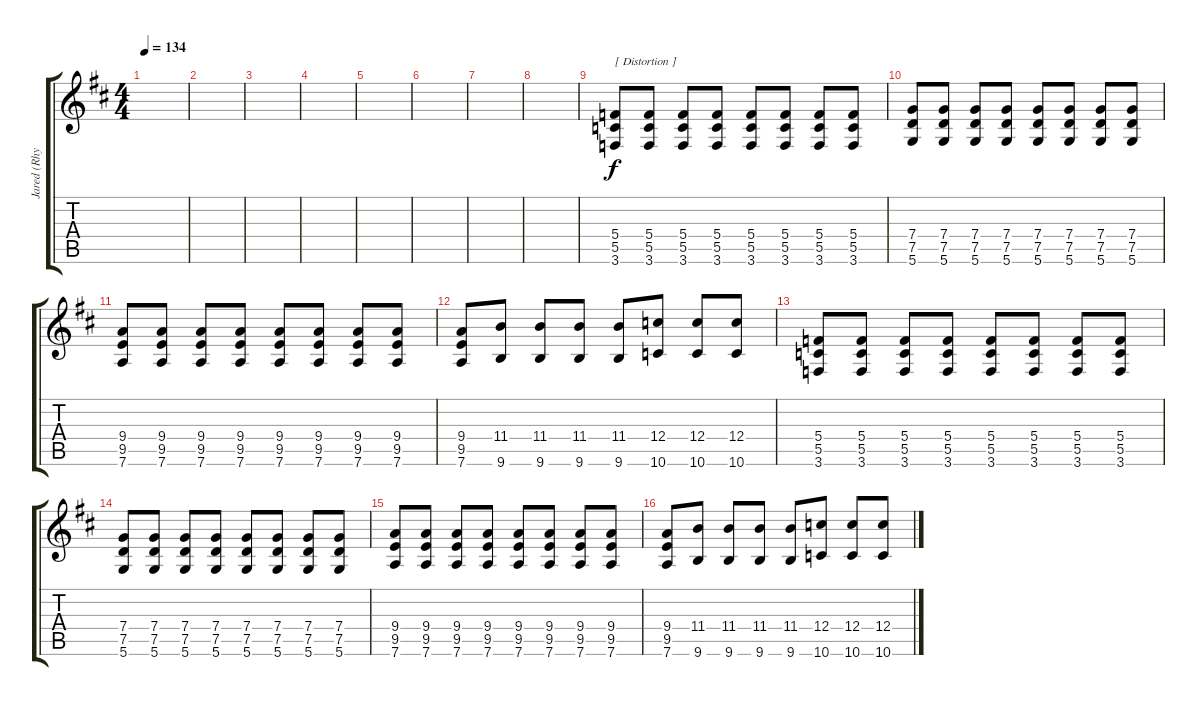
\track ("Jared (Rhythm Guitar)" "Jared (Rhy") {instrument distortionguitar}
\staff {score tabs}
\tuning (D4 A3 F3 C3 G2 D2) {hide}
\ts (4 4)
\tempo 134
\clef g2
\ks d
|
|
|
|
|
|
|
|
(5.4 5.5 3.6).8{txt "[ Distortion ]" instrument distortionguitar} (5.4 5.5 3.6).8 (5.4 5.5 3.6).8 (5.4 5.5 3.6).8 (5.4 5.5 3.6).8 (5.4 5.5 3.6).8 (5.4 5.5 3.6).8 (5.4 5.5 3.6).8 |
(7.4 7.5 5.6).8 (7.4 7.5 5.6).8 (7.4 7.5 5.6).8 (7.4 7.5 5.6).8 (7.4 7.5 5.6).8 (7.4 7.5 5.6).8 (7.4 7.5 5.6).8 (7.4 7.5 5.6).8 |
(9.4 9.5 7.6).8 (9.4 9.5 7.6).8 (9.4 9.5 7.6).8 (9.4 9.5 7.6).8 (9.4 9.5 7.6).8 (9.4 9.5 7.6).8 (9.4 9.5 7.6).8 (9.4 9.5 7.6).8 |
(9.4 9.5 7.6).8 (11.4 9.6).8 (11.4 9.6).8 (11.4 9.6).8 (11.4 9.6).8 (12.4 10.6).8 (12.4 10.6).8 (12.4 10.6).8 |
(5.4 5.5 3.6).8 (5.4 5.5 3.6).8 (5.4 5.5 3.6).8 (5.4 5.5 3.6).8 (5.4 5.5 3.6).8 (5.4 5.5 3.6).8 (5.4 5.5 3.6).8 (5.4 5.5 3.6).8 |
(7.4 7.5 5.6).8 (7.4 7.5 5.6).8 (7.4 7.5 5.6).8 (7.4 7.5 5.6).8 (7.4 7.5 5.6).8 (7.4 7.5 5.6).8 (7.4 7.5 5.6).8 (7.4 7.5 5.6).8 |
(9.4 9.5 7.6).8 (9.4 9.5 7.6).8 (9.4 9.5 7.6).8 (9.4 9.5 7.6).8 (9.4 9.5 7.6).8 (9.4 9.5 7.6).8 (9.4 9.5 7.6).8 (9.4 9.5 7.6).8 |
(9.4 9.5 7.6).8 (11.4 9.6).8 (11.4 9.6).8 (11.4 9.6).8 (11.4 9.6).8 (12.4 10.6).8 (12.4 10.6).8 (12.4 10.6).8
